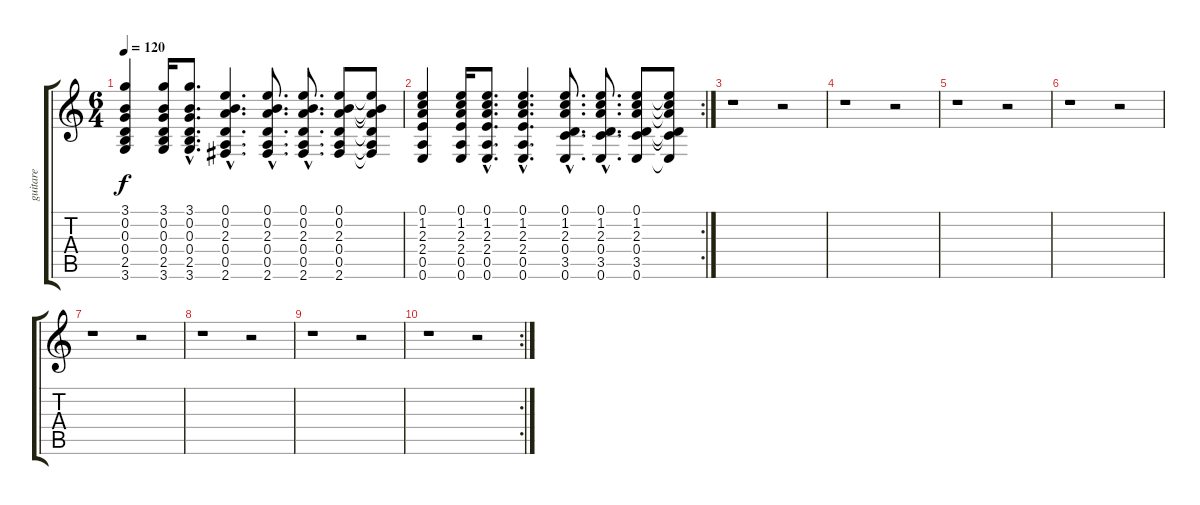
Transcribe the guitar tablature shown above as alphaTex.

\track ("guitare" "guitare") {instrument acousticguitarsteel}
\staff {score tabs}
\tuning (E4 B3 G3 D3 A2 E2) {hide}
\ts (6 4)
\tempo 120
\clef g2
\ks c
(3.1 0.2 0.3 0.4 2.5 3.6).4{dy f} (3.1 0.2 0.3 0.4 2.5 3.6).16 (3.1{hac} 0.2{hac} 0.3{hac} 0.4{hac} 2.5{hac} 3.6{hac}).8{d} (0.1{hac} 0.2{hac} 2.3{hac} 0.4{hac} 0.5{hac} 2.6{hac}).4{d} (0.1{hac} 0.2{hac} 2.3{hac} 0.4{hac} 0.5{hac} 2.6{hac}).8{d} (0.1{hac} 0.2{hac} 2.3{hac} 0.4{hac} 0.5{hac} 2.6{hac}).8{d} (0.1 0.2 2.3 0.4 0.5 2.6).8 (0.1{t} 0.2{t} 2.3{t} 0.4{t} 0.5{t} 2.6{t}).8 |
\rc 2
(0.1 1.2 2.3 2.4 0.5 0.6).4 (0.1 1.2 2.3 2.4 0.5 0.6).16 (0.1{hac} 1.2{hac} 2.3{hac} 2.4{hac} 0.5{hac} 0.6{hac}).8{d} (0.1{hac} 1.2{hac} 2.3{hac} 2.4{hac} 0.5{hac} 0.6{hac}).4{d} (0.1{hac} 1.2{hac} 2.3{hac} 0.4{hac} 3.5{hac} 0.6{hac}).8{d} (0.1{hac} 1.2{hac} 2.3{hac} 0.4{hac} 3.5{hac} 0.6{hac}).8{d} (0.1 1.2 2.3 0.4 3.5 0.6).8 (0.1{t} 1.2{t} 2.3{t} 0.4{t} 3.5{t} 0.6{t}).8 |
r.1 r.2 |
r.1 r.2 |
r.1 r.2 |
r.1 r.2 |
r.1 r.2 |
r.1 r.2 |
r.1 r.2 |
\rc 2
r.1 r.2
